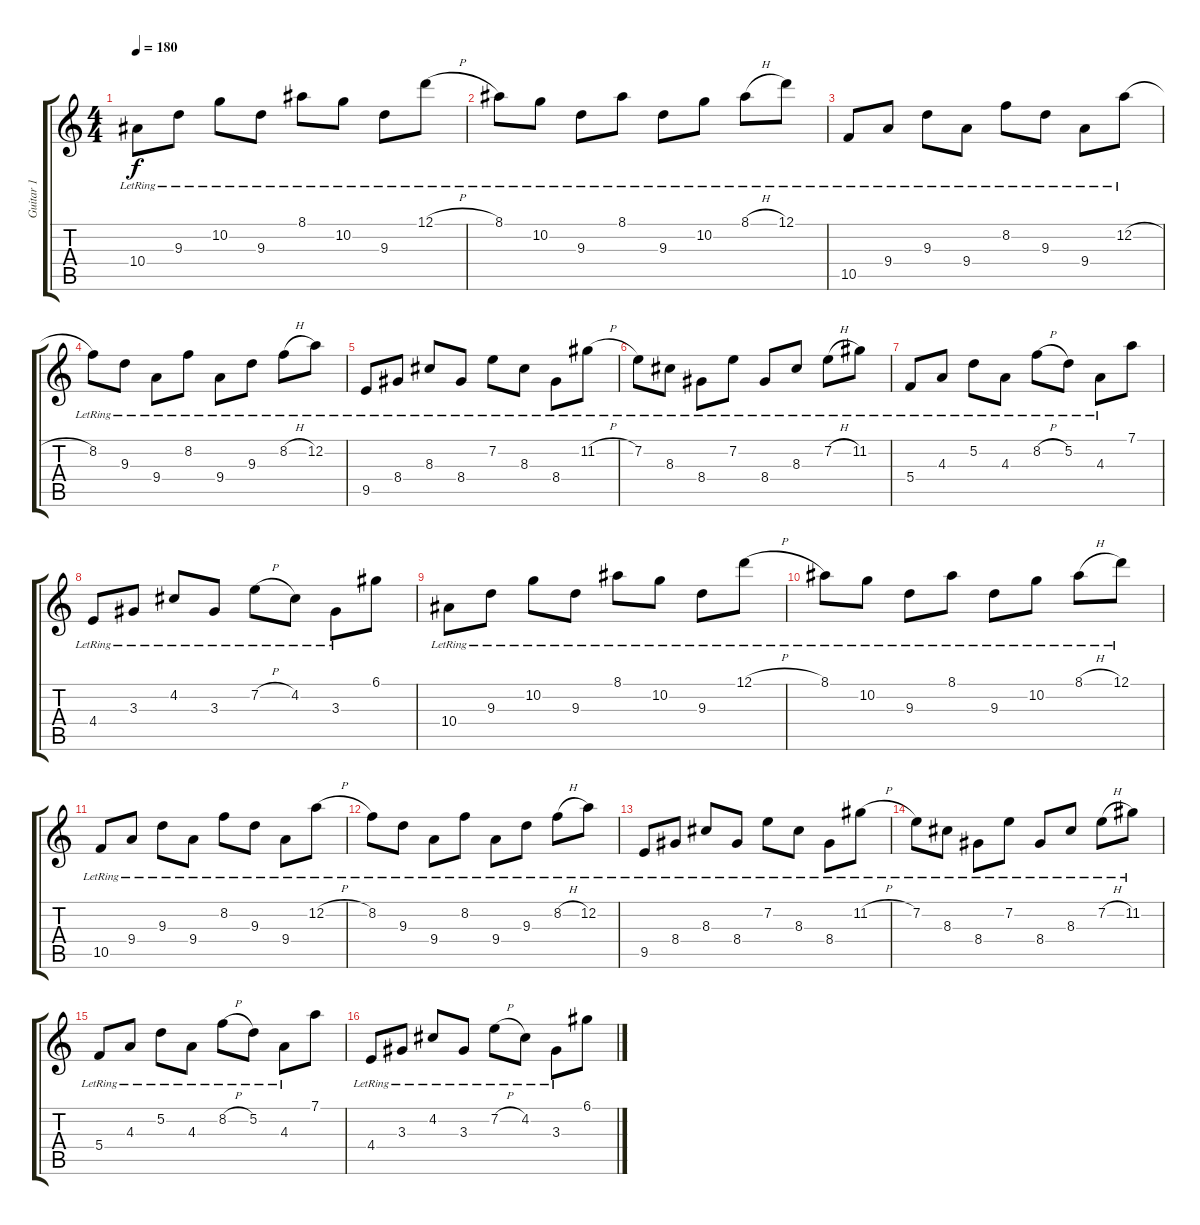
\track ("Guitar 1" "Guitar 1") {instrument acousticguitarsteel}
\staff {score tabs}
\tuning (D4 A3 F3 C3 G2 D2) {hide}
\ts (4 4)
\tempo 180
\clef g2
\ks c
10.4{lr}.8{dy f} 9.3{lr}.8 10.2{lr}.8 9.3{lr}.8 8.1{lr}.8 10.2{lr}.8 9.3{lr}.8 12.1{h lr}.8 |
8.1{lr}.8 10.2{lr}.8 9.3{lr}.8 8.1{lr}.8 9.3{lr}.8 10.2{lr}.8 8.1{h lr}.8 12.1{lr}.8 |
10.5{lr}.8 9.4{lr}.8 9.3{lr}.8 9.4{lr}.8 8.2{lr}.8 9.3{lr}.8 9.4{lr}.8 12.2{h lr}.8 |
8.2{lr}.8 9.3{lr}.8 9.4{lr}.8 8.2{lr}.8 9.4{lr}.8 9.3{lr}.8 8.2{h lr}.8 12.2{lr}.8 |
9.5{lr}.8 8.4{lr}.8 8.3{lr}.8 8.4{lr}.8 7.2{lr}.8 8.3{lr}.8 8.4{lr}.8 11.2{h lr}.8 |
7.2{lr}.8 8.3{lr}.8 8.4{lr}.8 7.2{lr}.8 8.4{lr}.8 8.3{lr}.8 7.2{h lr}.8 11.2{lr}.8 |
5.4{lr}.8 4.3{lr}.8 5.2{lr}.8 4.3{lr}.8 8.2{h lr}.8 5.2{lr}.8 4.3{lr}.8 7.1.8 |
4.4{lr}.8 3.3{lr}.8 4.2{lr}.8 3.3{lr}.8 7.2{h lr}.8 4.2{lr}.8 3.3{lr}.8 6.1.8 |
10.4{lr}.8 9.3{lr}.8 10.2{lr}.8 9.3{lr}.8 8.1{lr}.8 10.2{lr}.8 9.3{lr}.8 12.1{h lr}.8 |
8.1{lr}.8 10.2{lr}.8 9.3{lr}.8 8.1{lr}.8 9.3{lr}.8 10.2{lr}.8 8.1{h lr}.8 12.1{lr}.8 |
10.5{lr}.8 9.4{lr}.8 9.3{lr}.8 9.4{lr}.8 8.2{lr}.8 9.3{lr}.8 9.4{lr}.8 12.2{h lr}.8 |
8.2{lr}.8 9.3{lr}.8 9.4{lr}.8 8.2{lr}.8 9.4{lr}.8 9.3{lr}.8 8.2{h lr}.8 12.2{lr}.8 |
9.5{lr}.8 8.4{lr}.8 8.3{lr}.8 8.4{lr}.8 7.2{lr}.8 8.3{lr}.8 8.4{lr}.8 11.2{h lr}.8 |
7.2{lr}.8 8.3{lr}.8 8.4{lr}.8 7.2{lr}.8 8.4{lr}.8 8.3{lr}.8 7.2{h lr}.8 11.2{lr}.8 |
5.4{lr}.8 4.3{lr}.8 5.2{lr}.8 4.3{lr}.8 8.2{h lr}.8 5.2{lr}.8 4.3{lr}.8 7.1.8 |
4.4{lr}.8 3.3{lr}.8 4.2{lr}.8 3.3{lr}.8 7.2{h lr}.8 4.2{lr}.8 3.3{lr}.8 6.1.8
